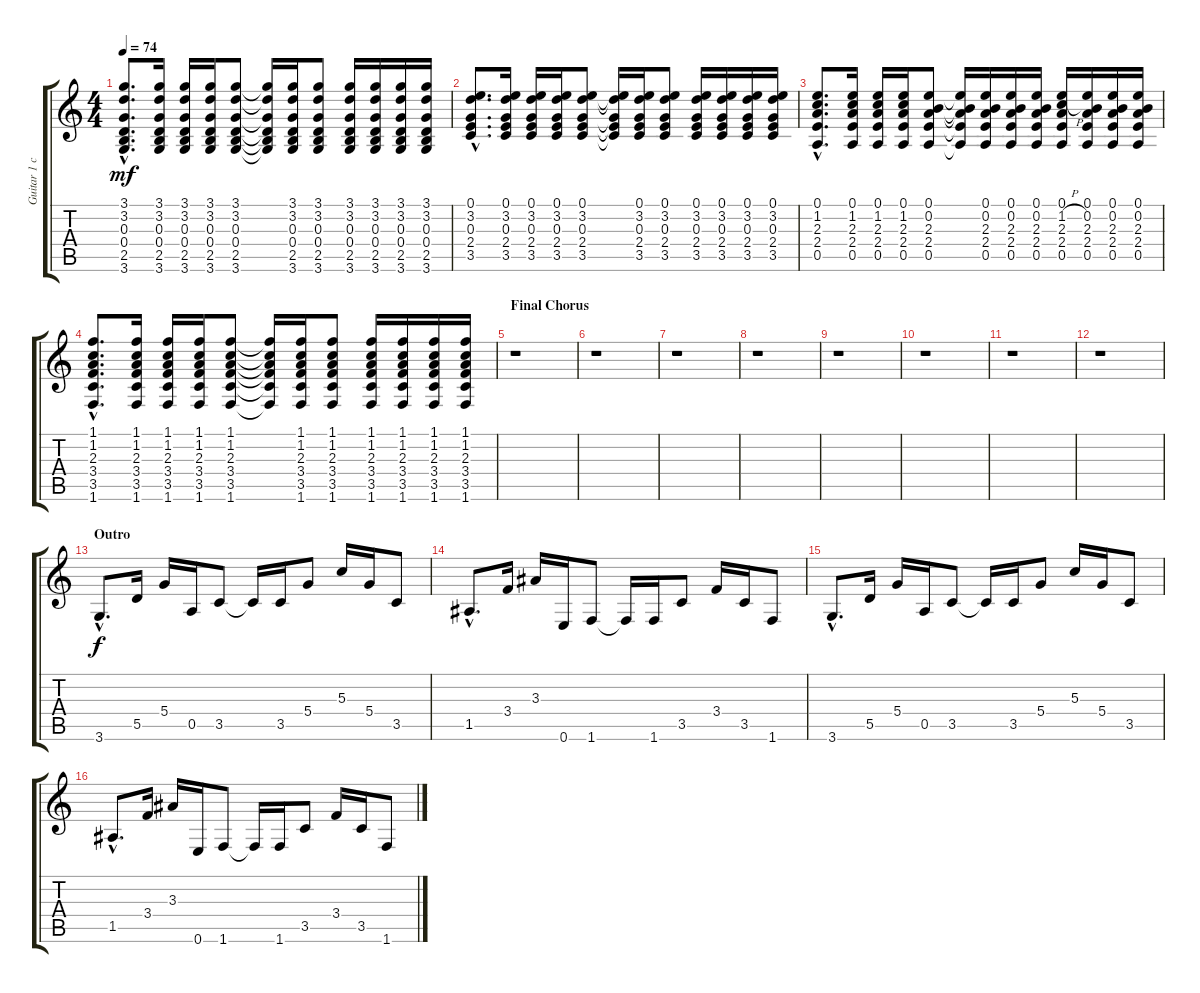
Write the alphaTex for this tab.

\track ("Guitar 1 clean" "Guitar 1 c") {instrument electricguitarclean}
\staff {score tabs}
\tuning (E4 B3 G3 D3 A2 E2) {hide}
\ts (4 4)
\tempo 74
\clef g2
\ks c
(3.1{hac} 3.2{hac} 0.3{hac} 0.4{hac} 2.5{hac} 3.6{hac}).8{d dy mf} (3.1 3.2 0.3 0.4 2.5 3.6).16 (3.1 3.2 0.3 0.4 2.5 3.6).16 (3.1 3.2 0.3 0.4 2.5 3.6).16 (3.1 3.2 0.3 0.4 2.5 3.6).8 (3.1{t} 3.2{t} 0.3{t} 0.4{t} 2.5{t} 3.6{t}).16 (3.1 3.2 0.3 0.4 2.5 3.6).16 (3.1 3.2 0.3 0.4 2.5 3.6).8 (3.1 3.2 0.3 0.4 2.5 3.6).16 (3.1 3.2 0.3 0.4 2.5 3.6).16 (3.1 3.2 0.3 0.4 2.5 3.6).16 (3.1 3.2 0.3 0.4 2.5 3.6).16 |
(0.1{hac} 3.2{hac} 0.3{hac} 2.4{hac} 3.5{hac}).8{d} (0.1 3.2 0.3 2.4 3.5).16 (0.1 3.2 0.3 2.4 3.5).16 (0.1 3.2 0.3 2.4 3.5).16 (0.1 3.2 0.3 2.4 3.5).8 (0.1{t} 3.2{t} 0.3{t} 2.4{t} 3.5{t}).16 (0.1 3.2 0.3 2.4 3.5).16 (0.1 3.2 0.3 2.4 3.5).8 (0.1 3.2 0.3 2.4 3.5).16 (0.1 3.2 0.3 2.4 3.5).16 (0.1 3.2 0.3 2.4 3.5).16 (0.1 3.2 0.3 2.4 3.5).16 |
(0.1{hac} 1.2{hac} 2.3{hac} 2.4{hac} 0.5{hac}).8{d} (0.1 1.2 2.3 2.4 0.5).16 (0.1 1.2 2.3 2.4 0.5).16 (0.1 1.2 2.3 2.4 0.5).16 (0.1 0.2 2.3 2.4 0.5).8 (0.1{t} 0.2{t} 2.3{t} 2.4{t} 0.5{t}).16 (0.1 0.2 2.3 2.4 0.5).16 (0.1 0.2 2.3 2.4 0.5).16 (0.1 0.2 2.3 2.4 0.5).16 (0.1 1.2{h} 2.3 2.4 0.5).16 (0.1 0.2 2.3 2.4 0.5).16 (0.1 0.2 2.3 2.4 0.5).16 (0.1 0.2 2.3 2.4 0.5).16 |
(1.1{hac} 1.2{hac} 2.3{hac} 3.4{hac} 3.5{hac} 1.6{hac}).8{d} (1.1 1.2 2.3 3.4 3.5 1.6).16 (1.1 1.2 2.3 3.4 3.5 1.6).16 (1.1 1.2 2.3 3.4 3.5 1.6).16 (1.1 1.2 2.3 3.4 3.5 1.6).8 (1.1{t} 1.2{t} 2.3{t} 3.4{t} 3.5{t} 1.6{t}).16 (1.1 1.2 2.3 3.4 3.5 1.6).16 (1.1 1.2 2.3 3.4 3.5 1.6).8 (1.1 1.2 2.3 3.4 3.5 1.6).16 (1.1 1.2 2.3 3.4 3.5 1.6).16 (1.1 1.2 2.3 3.4 3.5 1.6).16 (1.1 1.2 2.3 3.4 3.5 1.6).16 |
\section ("" "Final Chorus")
r.1 |
r.1 |
r.1 |
r.1 |
r.1 |
r.1 |
r.1 |
r.1 |
\section ("" "Outro")
3.6{hac}.8{d dy f} 5.5.16 5.4.16 0.5.16 3.5.8 3.5{t}.16 3.5.16 5.4.8 5.3.16 5.4.16 3.5.8 |
1.5{hac}.8{d} 3.4.16 3.3.16 0.6.16 1.6.8 1.6{t}.16 1.6.16 3.5.8 3.4.16 3.5.16 1.6.8 |
3.6{hac}.8{d} 5.5.16 5.4.16 0.5.16 3.5.8 3.5{t}.16 3.5.16 5.4.8 5.3.16 5.4.16 3.5.8 |
1.5{hac}.8{d} 3.4.16 3.3.16 0.6.16 1.6.8 1.6{t}.16 1.6.16 3.5.8 3.4.16 3.5.16 1.6.8
